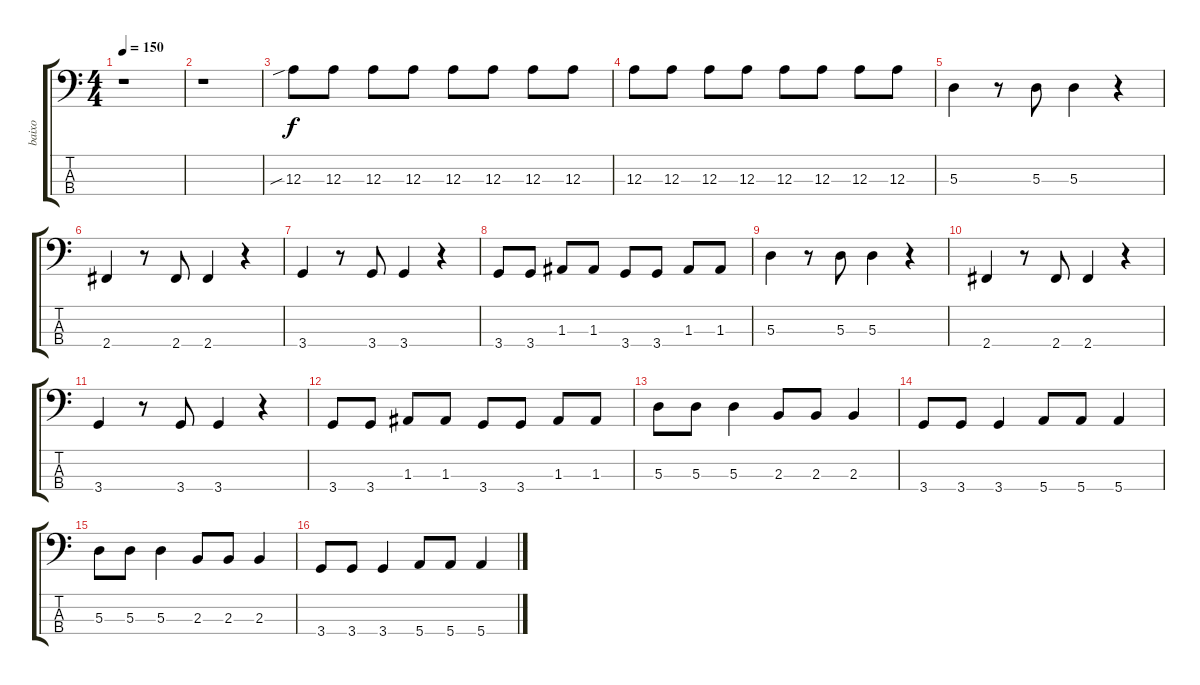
\track ("baixo" "baixo") {instrument electricbassfinger}
\staff {score tabs}
\tuning (G2 D2 A1 E1) {hide}
\ts (4 4)
\tempo 150
\clef f4
\ks c
r.1{dy f instrument electricbassfinger} |
r.1 |
12.3{sib}.8 12.3.8 12.3.8 12.3.8 12.3.8 12.3.8 12.3.8 12.3.8 |
12.3.8 12.3.8 12.3.8 12.3.8 12.3.8 12.3.8 12.3.8 12.3.8 |
5.3.4 r.8 5.3.8 5.3.4 r.4 |
2.4.4 r.8 2.4.8 2.4.4 r.4 |
3.4.4 r.8 3.4.8 3.4.4 r.4 |
3.4.8 3.4.8 1.3.8 1.3.8 3.4.8 3.4.8 1.3.8 1.3.8 |
5.3.4 r.8 5.3.8 5.3.4 r.4 |
2.4.4 r.8 2.4.8 2.4.4 r.4 |
3.4.4 r.8 3.4.8 3.4.4 r.4 |
3.4.8 3.4.8 1.3.8 1.3.8 3.4.8 3.4.8 1.3.8 1.3.8 |
5.3.8 5.3.8 5.3.4 2.3.8 2.3.8 2.3.4 |
3.4.8 3.4.8 3.4.4 5.4.8 5.4.8 5.4.4 |
5.3.8 5.3.8 5.3.4 2.3.8 2.3.8 2.3.4 |
3.4.8 3.4.8 3.4.4 5.4.8 5.4.8 5.4.4
